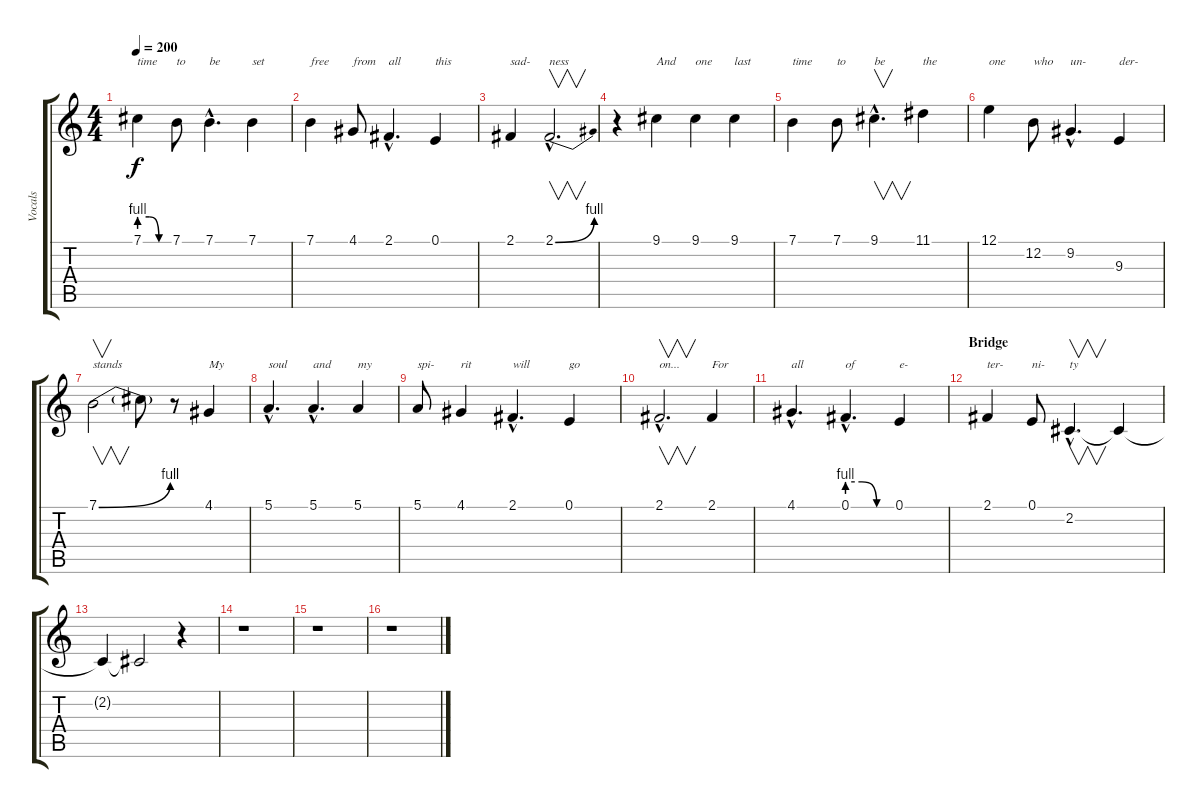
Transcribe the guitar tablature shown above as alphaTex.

\track ("Vocals" "Vocals") {instrument lead2sawtooth}
\staff {score tabs}
\tuning (E4 B3 G3 D3 A2 E2) {hide}
\ts (4 4)
\tempo 200
\clef g2
\ks c
7.1{be (custom 0 4 20 4 40 0 60 0)}.4{txt "time" dy f} 7.1.8{txt "to"} 7.1{hac}.4{d txt "be"} 7.1.4{txt "set"} |
7.1.4{txt "free"} 4.1.8{txt "from"} 2.1{hac}.4{d txt "all"} 0.1.4{txt "this"} |
2.1.4{txt "sad-"} 2.1{be (bend 0 0 60 4) hac}.2{v d txt "ness"} |
r.4 9.1.4{txt "And"} 9.1.4{txt "one"} 9.1.4{txt "last"} |
7.1.4{txt "time"} 7.1.8{txt "to"} 9.1{hac}.4{v d txt "be"} 11.1.4{txt "the"} |
12.1.4{txt "one"} 12.2.8{txt "who"} 9.2{hac}.4{d txt "un-"} 9.3.4{txt "der-"} |
7.1{be (bend 0 0 60 4)}.2{v txt "stands"} 7.1{t}.8 r.8 4.1.4{txt "My"} |
5.1{hac}.4{d txt "soul"} 5.1{hac}.4{d txt "and"} 5.1.4{txt "my"} |
5.1.8{txt "spi-"} 4.1.4{txt "rit"} 2.1{hac}.4{d txt "will"} 0.1.4{txt "go"} |
2.1{hac}.2{v d txt "on..."} 2.1.4{txt "For"} |
4.1{hac}.4{d txt "all"} 0.1{be (custom 0 4 20 4 40 0 60 0) hac}.4{d txt "of"} 0.1.4{txt "e-"} |
\section ("" "Bridge")
2.1.4{txt "ter-"} 0.1.8{txt "ni-"} 2.2{hac}.4{v d txt "ty"} 2.2{t}.4 |
2.2{t}.4 2.2{t}.2 r.4 |
r.1 |
r.1 |
r.1
